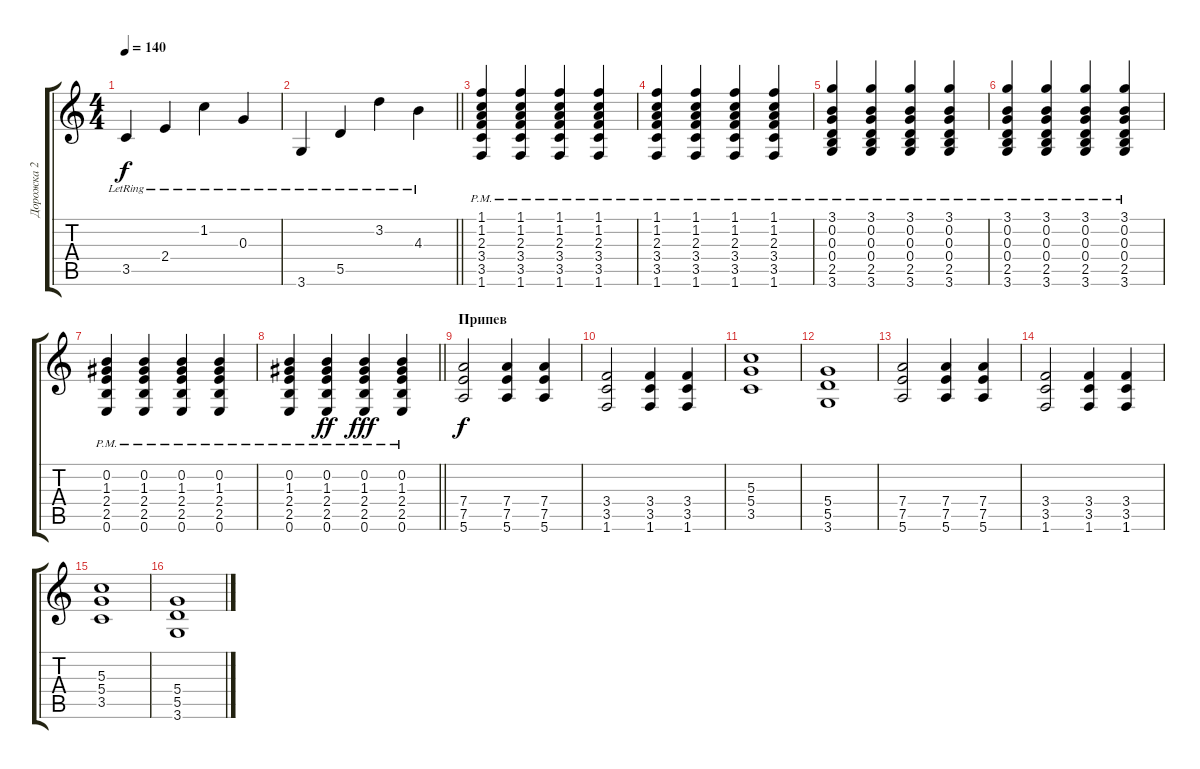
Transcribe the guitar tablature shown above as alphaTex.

\track ("Дорожка 2" "Дорожка 2") {instrument overdrivenguitar}
\staff {score tabs}
\tuning (E4 B3 G3 D3 A2 E2) {hide}
\ts (4 4)
\tempo 140
\clef g2
\ks c
3.5{lr}.4{dy f} 2.4{lr}.4 1.2{lr}.4 0.3{lr}.4 |
\barLineRight lightlight
3.6{lr}.4 5.5{lr}.4 3.2{lr}.4 4.3{lr}.4 |
\section ("" "")
(1.1{pm} 1.2{pm} 2.3{pm} 3.4{pm} 3.5{pm} 1.6{pm}).4 (1.1{pm} 1.2{pm} 2.3{pm} 3.4{pm} 3.5{pm} 1.6{pm}).4 (1.1{pm} 1.2{pm} 2.3{pm} 3.4{pm} 3.5{pm} 1.6{pm}).4 (1.1{pm} 1.2{pm} 2.3{pm} 3.4{pm} 3.5{pm} 1.6{pm}).4 |
(1.1{pm} 1.2{pm} 2.3{pm} 3.4{pm} 3.5{pm} 1.6{pm}).4 (1.1{pm} 1.2{pm} 2.3{pm} 3.4{pm} 3.5{pm} 1.6{pm}).4 (1.1{pm} 1.2{pm} 2.3{pm} 3.4{pm} 3.5{pm} 1.6{pm}).4 (1.1{pm} 1.2{pm} 2.3{pm} 3.4{pm} 3.5{pm} 1.6{pm}).4 |
(3.1{pm} 0.2{pm} 0.3{pm} 0.4{pm} 2.5{pm} 3.6{pm}).4 (3.1{pm} 0.2{pm} 0.3{pm} 0.4{pm} 2.5{pm} 3.6{pm}).4 (3.1{pm} 0.2{pm} 0.3{pm} 0.4{pm} 2.5{pm} 3.6{pm}).4 (3.1{pm} 0.2{pm} 0.3{pm} 0.4{pm} 2.5{pm} 3.6{pm}).4 |
(3.1{pm} 0.2{pm} 0.3{pm} 0.4{pm} 2.5{pm} 3.6{pm}).4 (3.1{pm} 0.2{pm} 0.3{pm} 0.4{pm} 2.5{pm} 3.6{pm}).4 (3.1{pm} 0.2{pm} 0.3{pm} 0.4{pm} 2.5{pm} 3.6{pm}).4 (3.1{pm} 0.2{pm} 0.3{pm} 0.4{pm} 2.5{pm} 3.6{pm}).4 |
(0.2{pm} 1.3{pm} 2.4{pm} 2.5{pm} 0.6{pm}).4 (0.2{pm} 1.3{pm} 2.4{pm} 2.5{pm} 0.6{pm}).4 (0.2{pm} 1.3{pm} 2.4{pm} 2.5{pm} 0.6{pm}).4 (0.2{pm} 1.3{pm} 2.4{pm} 2.5{pm} 0.6{pm}).4 |
\barLineRight lightlight
(0.2{pm} 1.3{pm} 2.4{pm} 2.5{pm} 0.6{pm}).4 (0.2{pm} 1.3{pm} 2.4{pm} 2.5{pm} 0.6{pm}).4{dy ff} (0.2{pm} 1.3{pm} 2.4{pm} 2.5{pm} 0.6{pm}).4{dy fff} (0.2{pm} 1.3{pm} 2.4{pm} 2.5{pm} 0.6{pm}).4 |
\section ("" "Припев")
(7.4 7.5 5.6).2{dy f instrument distortionguitar} (7.4 7.5 5.6).4 (7.4 7.5 5.6).4 |
(3.4 3.5 1.6).2 (3.4 3.5 1.6).4 (3.4 3.5 1.6).4 |
(5.3 5.4 3.5).1 |
(5.4 5.5 3.6).1 |
(7.4 7.5 5.6).2 (7.4 7.5 5.6).4 (7.4 7.5 5.6).4 |
(3.4 3.5 1.6).2 (3.4 3.5 1.6).4 (3.4 3.5 1.6).4 |
(5.3 5.4 3.5).1 |
(5.4 5.5 3.6).1
